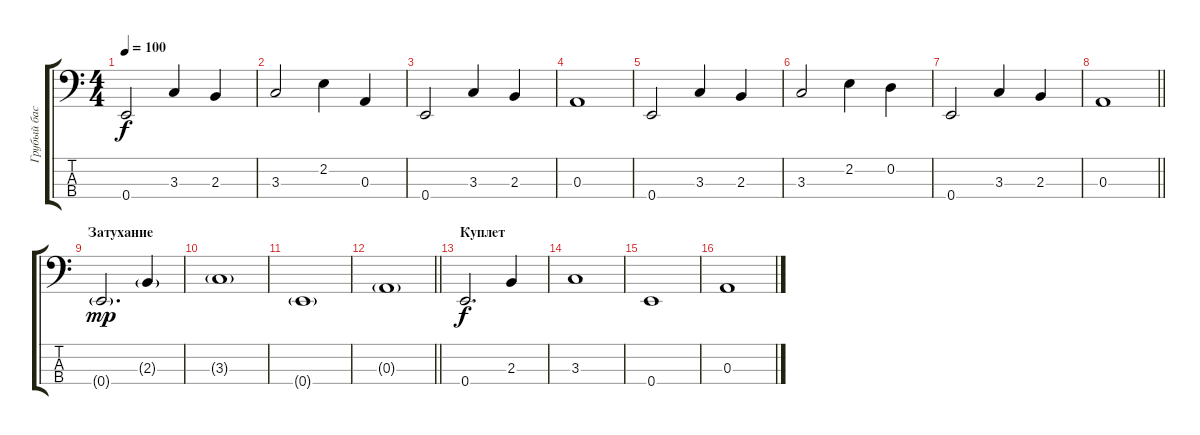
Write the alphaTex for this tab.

\track ("Грубый бас" "Грубый бас") {instrument electricbassfinger}
\staff {score tabs}
\tuning (G2 D2 A1 E1) {hide}
\ts (4 4)
\tempo 100
\clef f4
\ks c
0.4.2{dy f} 3.3.4 2.3.4 |
3.3.2 2.2.4 0.3.4 |
0.4.2 3.3.4 2.3.4 |
0.3.1 |
0.4.2 3.3.4 2.3.4 |
3.3.2 2.2.4 0.2.4 |
0.4.2 3.3.4 2.3.4 |
\barLineRight lightlight
0.3.1 |
\section ("" "Затухание")
0.4{g}.2{d dy mp} 2.3{g}.4 |
3.3{g}.1 |
0.4{g}.1 |
\barLineRight lightlight
0.3{g}.1 |
\section ("" "Куплет")
0.4.2{d dy f} 2.3.4 |
3.3.1 |
0.4.1 |
0.3.1
